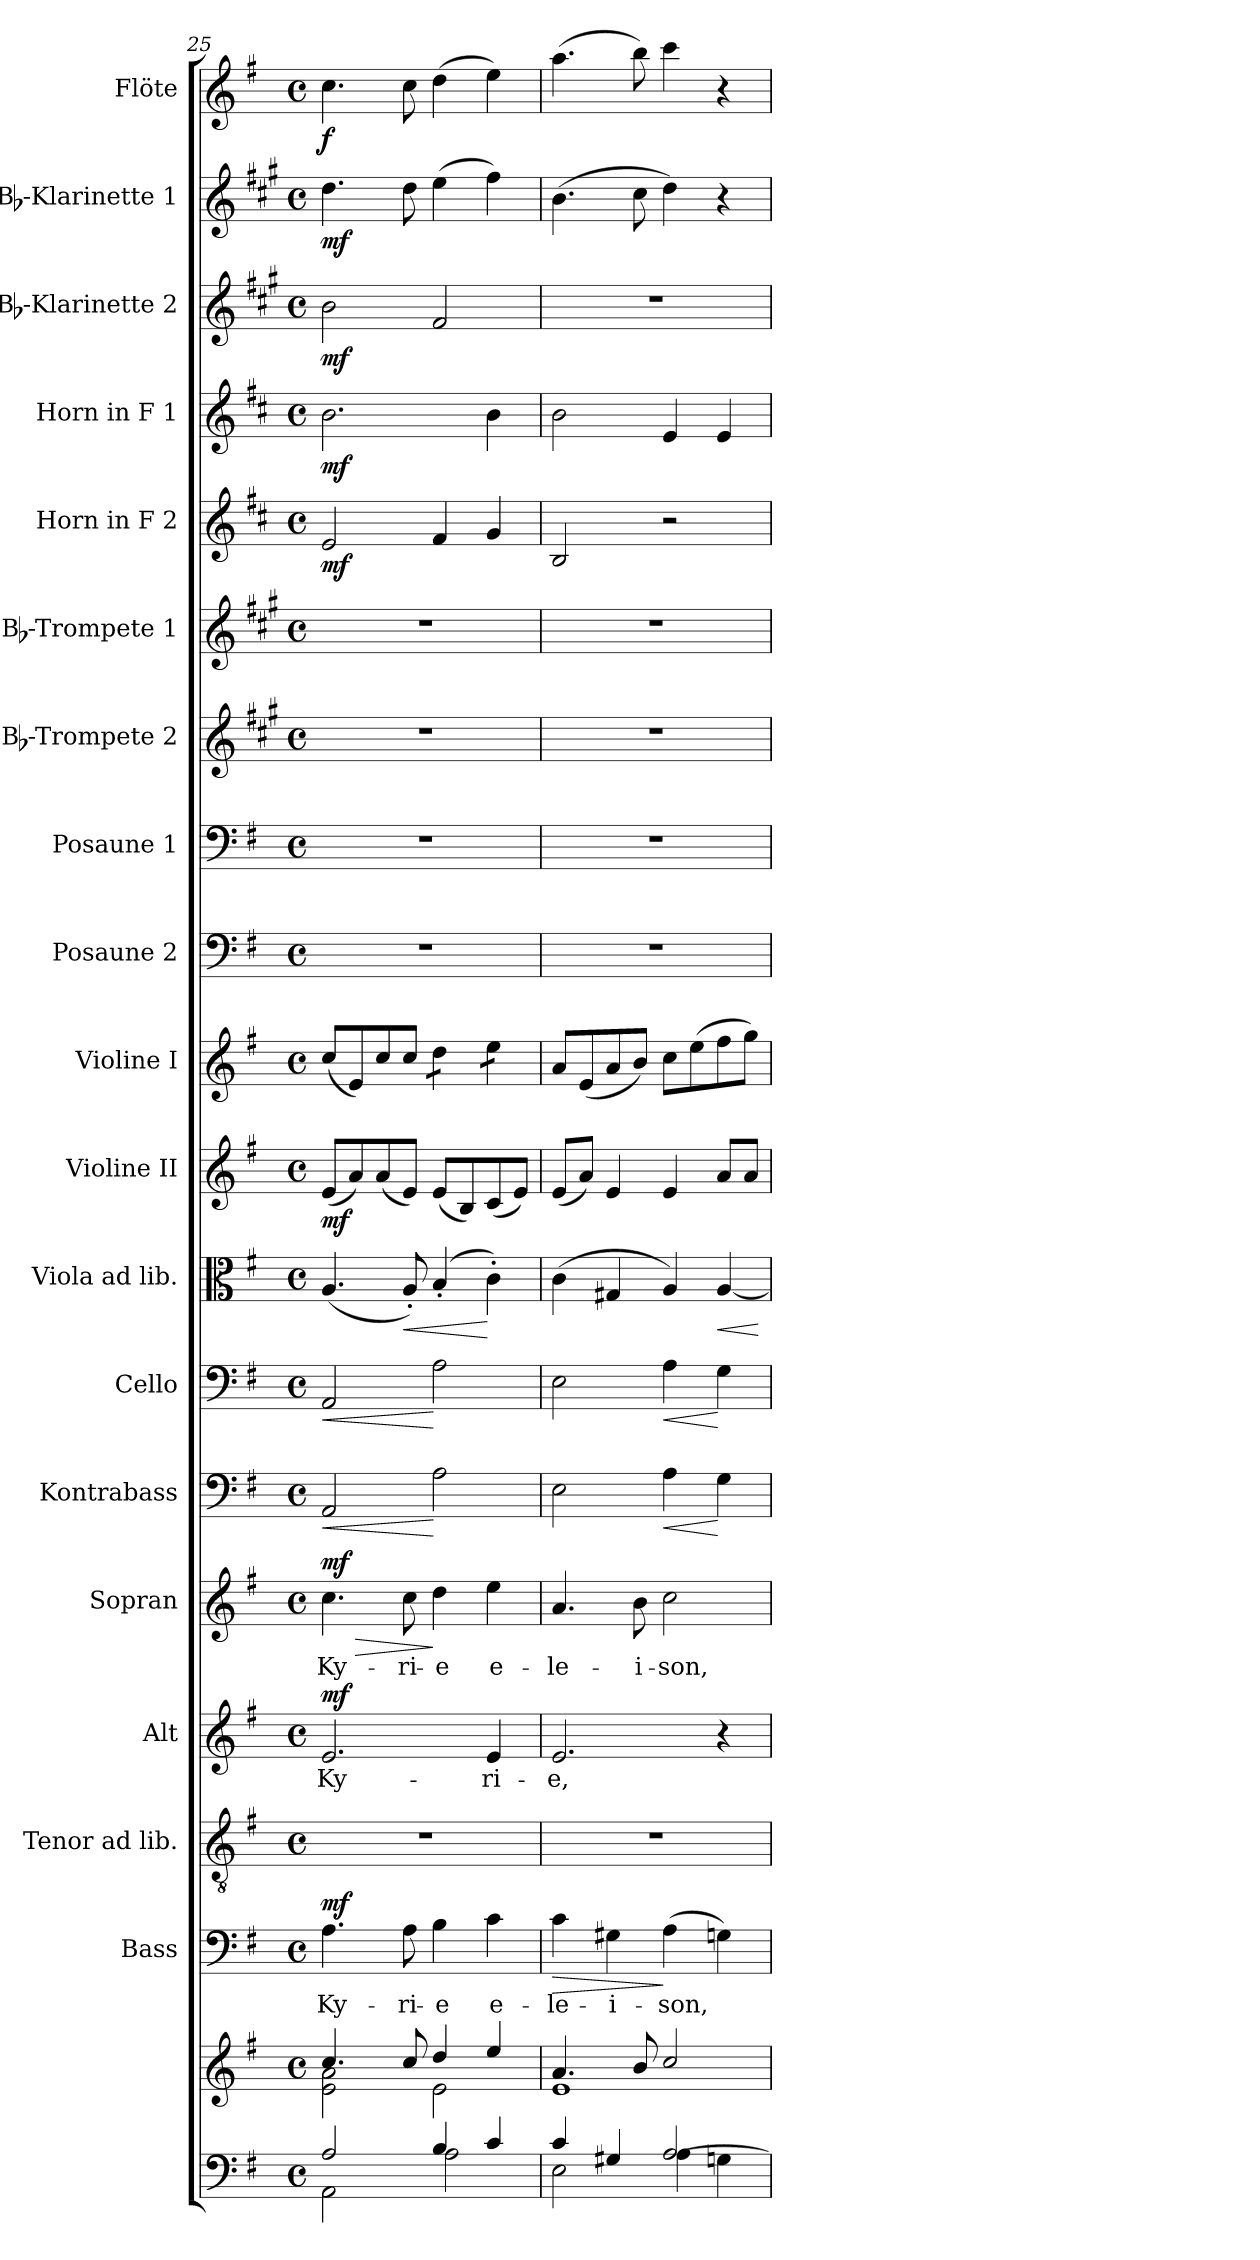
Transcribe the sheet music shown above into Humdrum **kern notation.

**kern	**kern	**kern	**text	**dynam	**kern	**kern	**text	**dynam	**kern	**text	**dynam	**kern	**dynam	**kern	**dynam	**kern	**dynam	**kern	**dynam	**kern	**kern	**kern	**kern	**kern	**kern	**dynam	**kern	**dynam	**kern	**dynam	**kern	**dynam	**kern	**dynam
*part19	*part19	*part18	*part18	*part18	*part17	*part16	*part16	*part16	*part15	*part15	*part15	*part14	*part14	*part13	*part13	*part12	*part12	*part11	*part11	*part10	*part9	*part8	*part7	*part6	*part5	*part5	*part4	*part4	*part3	*part3	*part2	*part2	*part1	*part1
*staff20	*staff19	*staff18	*staff18	*staff18	*staff17	*staff16	*staff16	*staff16	*staff15	*staff15	*staff15	*staff14	*staff14	*staff13	*staff13	*staff12	*staff12	*staff11	*staff11	*staff10	*staff9	*staff8	*staff7	*staff6	*staff5	*staff5	*staff4	*staff4	*staff3	*staff3	*staff2	*staff2	*staff1	*staff1
*	*	*I"Bass	*	*	*I"Tenor ad lib.	*I"Alt	*	*	*I"Sopran	*	*	*I"Kontrabass	*	*I"Cello	*	*I"Viola ad lib.	*	*I"Violine II	*	*I"Violine I	*I"Posaune 2	*I"Posaune 1	*I"Bb-Trompete 2	*I"Bb-Trompete 1	*I"Horn in F 2	*	*I"Horn in F 1	*	*I"Bb-Klarinette 2	*	*I"Bb-Klarinette 1	*	*I"Flöte	*
*	*	*I'B.	*	*	*I'T.	*I'A.	*	*	*I'S.	*	*	*I'Kb.	*	*	*	*I'Vla.	*	*I'Vl. II	*	*I'Vl. I	*I'Pos. 2	*I'Pos. 1	*I'Bb Trp. 2	*I'Bb Trp. 1	*	*	*	*	*I'Bb Kl. 2	*	*I'Bb Kl. 1	*	*I'Fl.	*
*clefF4	*clefG2	*clefF4	*	*	*clefGv2	*clefG2	*	*	*clefG2	*	*	*clefF4	*	*clefF4	*	*clefC3	*	*clefG2	*	*clefG2	*clefF4	*clefF4	*clefG2	*clefG2	*clefG2	*	*clefG2	*	*clefG2	*	*clefG2	*	*clefG2	*
*	*	*	*	*	*	*	*	*	*	*	*	*ITrd7c12	*	*	*	*	*	*	*	*	*	*	*ITrd1c2	*ITrd1c2	*ITrd4c7	*	*ITrd4c7	*	*ITrd1c2	*	*ITrd1c2	*	*	*
*k[f#]	*k[f#]	*k[f#]	*	*	*k[f#]	*k[f#]	*	*	*k[f#]	*	*	*k[f#]	*	*k[f#]	*	*k[f#]	*	*k[f#]	*	*k[f#]	*k[f#]	*k[f#]	*k[f#]	*k[f#]	*k[f#]	*	*k[f#]	*	*k[f#]	*	*k[f#]	*	*k[f#]	*
*G:	*G:	*G:	*	*	*G:	*G:	*	*	*G:	*	*	*G:	*	*G:	*	*G:	*	*G:	*	*G:	*G:	*G:	*G:	*G:	*G:	*	*G:	*	*G:	*	*G:	*	*G:	*
*M4/4	*M4/4	*M4/4	*	*	*M4/4	*M4/4	*	*	*M4/4	*	*	*M4/4	*	*M4/4	*	*M4/4	*	*M4/4	*	*M4/4	*M4/4	*M4/4	*M4/4	*M4/4	*M4/4	*	*M4/4	*	*M4/4	*	*M4/4	*	*M4/4	*
*met(c)	*met(c)	*met(c)	*	*	*met(c)	*met(c)	*	*	*met(c)	*	*	*met(c)	*	*met(c)	*	*met(c)	*	*met(c)	*	*met(c)	*met(c)	*met(c)	*met(c)	*met(c)	*met(c)	*	*met(c)	*	*met(c)	*	*met(c)	*	*met(c)	*
=25	=25	=25	=25	=25	=25	=25	=25	=25	=25	=25	=25	=25	=25	=25	=25	=25	=25	=25	=25	=25	=25	=25	=25	=25	=25	=25	=25	=25	=25	=25	=25	=25	=25	=25
*^	*^	*	*	*	*	*	*	*	*	*	*	*	*	*	*	*	*	*	*	*	*	*	*	*	*	*	*	*	*	*	*	*	*	*
!	!	!	!	!	!LO:LY:b	!LO:DY:a	!	!	!LO:LY:b	!LO:DY:a	!	!LO:LY:b	!LO:HP:b	!	!LO:HP:b	!	!LO:HP:b	!	!	!	!	!	!	!	!	!	!	!	!	!	!	!	!	!	!	!
!	!	!	!	!	!	!	!	!	!	!	!	!	!LO:DY:n=1:a	!	!	!	!	!	!	!	!LO:DY:b	!	!	!	!	!	!	!LO:DY:b	!	!LO:DY:b	!	!LO:DY:b	!	!LO:DY:b	!	!LO:DY:b
2A/	2AA\	4.cc/	2e\ 2a\	4.A\	Ky-	mf	1r	2.e/	Ky-	mf	4.cc\	Ky-	> mf	2AAA/	<	2AA/	<	(<4.A/	.	(<8e/L	mf	(<8cc/L	1r	1r	1r	1r	2A/	mf	2.e\	mf	2a\	mf	4.cc\	mf	4.cc\	f
.	.	.	.	.	.	.	.	.	.	.	.	.	.	.	.	.	.	.	.	8a/)	.	8e/)	.	.	.	.	.	.	.	.	.	.	.	.	.	.
.	.	.	.	.	.	.	.	.	.	.	.	.	.	.	.	.	.	.	.	(<8a/	.	8cc/	.	.	.	.	.	.	.	.	.	.	.	.	.	.
!	!	!	!	!	!LO:LY:b	!	!	!	!	!	!	!LO:LY:b	!	!	!	!	!	!	!LO:HP:b	!	!	!	!	!	!	!	!	!	!	!	!	!	!	!	!	!
.	.	8cc/	.	8A\	-ri-	.	.	.	.	.	8cc\	-ri-	.	.	.	.	.	8A'</)	<	8e/J)	.	8cc/J	.	.	.	.	.	.	.	.	.	.	8cc\	.	8cc\	.
!	!	!	!	!	!LO:LY:b	!	!	!	!	!	!	!LO:LY:b	!	!	!	!	!	!	!	!	!	!	!	!	!	!	!	!	!	!	!	!	!	!	!	!
*	*	*	*	*	*	*	*	*	*	*	*	*	*	*	*	*	*	*	*	*	*	*tremolo	*	*	*	*	*	*	*	*	*	*	*	*	*	*
4B/	2A\	4dd/	2e\	4B\	-e	.	.	.	.	.	4dd\	-e	]	2AA\	[	2A\	[	(4B'</	.	(<8e/L	.	8dd\L	.	.	.	.	4B/	.	.	.	2e/	.	(>4dd\	.	(>4dd\	.
.	.	.	.	.	.	.	.	.	.	.	.	.	.	.	.	.	.	.	.	8B/)	.	8dd\J	.	.	.	.	.	.	.	.	.	.	.	.	.	.
!	!	!	!	!	!LO:LY:b	!	!	!	!LO:LY:b	!	!	!LO:LY:b	!	!	!	!	!	!	!	!	!	!	!	!	!	!	!	!	!	!	!	!	!	!	!	!
4c/	.	4ee/	.	4c\	e-	.	.	4e/	-ri-	.	4ee\	e-	.	.	.	.	.	4c'>\)	[	(<8c/	.	8ee\L	.	.	.	.	4c/	.	4e\	.	.	.	4ee\)	.	4ee\)	.
.	.	.	.	.	.	.	.	.	.	.	.	.	.	.	.	.	.	.	.	8e/J)	.	8ee\J	.	.	.	.	.	.	.	.	.	.	.	.	.	.
*	*	*	*	*	*	*	*	*	*	*	*	*	*	*	*	*	*	*	*	*	*	*Xtremolo	*	*	*	*	*	*	*	*	*	*	*	*	*	*
=26	=26	=26	=26	=26	=26	=26	=26	=26	=26	=26	=26	=26	=26	=26	=26	=26	=26	=26	=26	=26	=26	=26	=26	=26	=26	=26	=26	=26	=26	=26	=26	=26	=26	=26	=26	=26
!	!	!	!	!	!LO:LY:b	!LO:HP:b	!	!	!LO:LY:b	!	!	!LO:LY:b	!	!	!	!	!	!	!	!	!	!	!	!	!	!	!	!	!	!	!	!	!	!	!	!
4c/	2E\	4.a/	1e	4c\	-le-	>	1r	2.e/	-e,	.	4.a/	-le-	.	2EE\	.	2E\	.	(>4c\	.	(<8e/L	.	8a/L	1r	1r	1r	1r	2E/	.	2e\	.	1r	.	(>4.a\	.	(>4.aa\	.
.	.	.	.	.	.	.	.	.	.	.	.	.	.	.	.	.	.	.	.	8a/J)	.	(<8e/	.	.	.	.	.	.	.	.	.	.	.	.	.	.
!	!	!	!	!	!LO:LY:b	!	!	!	!	!	!	!	!	!	!	!	!	!	!	!	!	!	!	!	!	!	!	!	!	!	!	!	!	!	!	!
4G#X/	.	.	.	4G#X\	-i-	.	.	.	.	.	.	.	.	.	.	.	.	4G#X/	.	4e/	.	8a/	.	.	.	.	.	.	.	.	.	.	.	.	.	.
!	!	!	!	!	!	!	!	!	!	!	!	!LO:LY:b	!	!	!	!	!	!	!	!	!	!	!	!	!	!	!	!	!	!	!	!	!	!	!	!
.	.	8b/	.	.	.	.	.	.	.	.	8b\	-i-	.	.	.	.	.	.	.	.	.	8b/J)	.	.	.	.	.	.	.	.	.	.	8b\	.	8bb\)	.
!	!	!	!	!	!LO:LY:b	!	!	!	!	!	!	!LO:LY:b	!	!	!LO:HP:b	!	!LO:HP:b	!	!	!	!	!	!	!	!	!	!	!	!	!	!	!	!	!	!	!
[>2A/	4A\	2cc/	.	(>4A\	-son,	]	.	.	.	.	2cc\	-son,	.	4AA\	<	4A\	<	4A/)	.	4e/	.	8cc\L	.	.	.	.	2r	.	4A/	.	.	.	4cc\)	.	4ccc\	.
.	.	.	.	.	.	.	.	.	.	.	.	.	.	.	.	.	.	.	.	.	.	(>8ee\	.	.	.	.	.	.	.	.	.	.	.	.	.	.
!	!	!	!	!	!	!	!	!	!	!	!	!	!	!	!	!	!	!	!LO:HP:b	!	!	!	!	!	!	!	!	!	!	!	!	!	!	!	!	!
.	4Gn\	.	.	4Gn\)	.	.	.	4r	.	.	.	.	.	4GG\	[	4G\	[	[4A/	<	8a/L	.	8ff#\	.	.	.	.	.	.	4A/	.	.	.	4r	.	4r	.
.	.	.	.	.	.	.	.	.	.	.	.	.	.	.	.	.	.	.	.	8a/J	.	8gg\J)	.	.	.	.	.	.	.	.	.	.	.	.	.	.
*v	*v	*	*	*	*	*	*	*	*	*	*	*	*	*	*	*	*	*	*	*	*	*	*	*	*	*	*	*	*	*	*	*	*	*	*	*
*	*v	*v	*	*	*	*	*	*	*	*	*	*	*	*	*	*	*	*	*	*	*	*	*	*	*	*	*	*	*	*	*	*	*	*	*
.	.	.	.	.	.	.	.	.	.	.	.	.	.	.	.	.	[	.	.	.	.	.	.	.	.	.	.	.	.	.	.	.	.	.
=	=	=	=	=	=	=	=	=	=	=	=	=	=	=	=	=	=	=	=	=	=	=	=	=	=	=	=	=	=	=	=	=	=	=
*-	*-	*-	*-	*-	*-	*-	*-	*-	*-	*-	*-	*-	*-	*-	*-	*-	*-	*-	*-	*-	*-	*-	*-	*-	*-	*-	*-	*-	*-	*-	*-	*-	*-	*-
